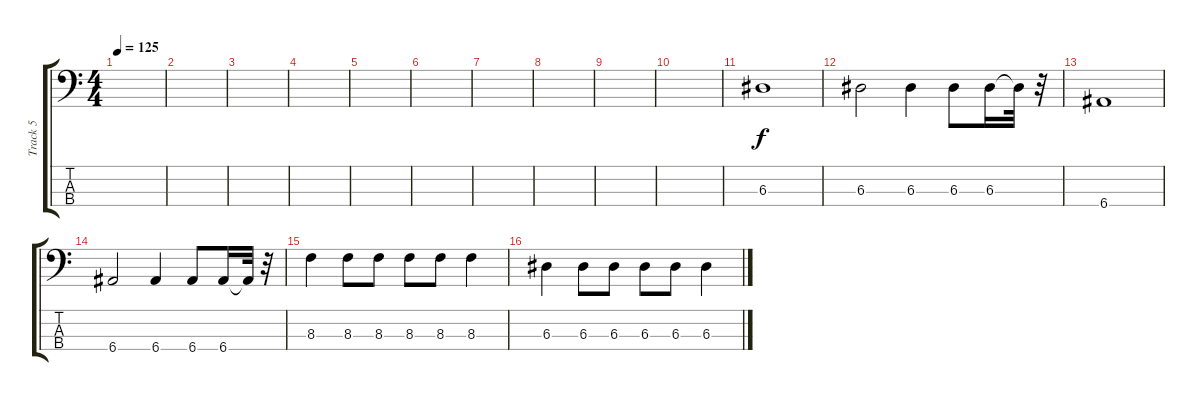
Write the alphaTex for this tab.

\track ("Track 5" "Track 5") {instrument fretlessbass}
\staff {score tabs}
\tuning (G2 D2 A1 E1) {hide}
\ts (4 4)
\tempo 125
\clef f4
\ks c
|
|
|
|
|
|
|
|
|
|
6.3.1 |
6.3.2 6.3.4 6.3.8 6.3.16 6.3{t}.32 r.32 |
6.4.1 |
6.4.2 6.4.4 6.4.8 6.4.16 6.4{t}.32 r.32 |
8.3.4 8.3.8 8.3.8 8.3.8 8.3.8 8.3.4 |
6.3.4 6.3.8 6.3.8 6.3.8 6.3.8 6.3.4
